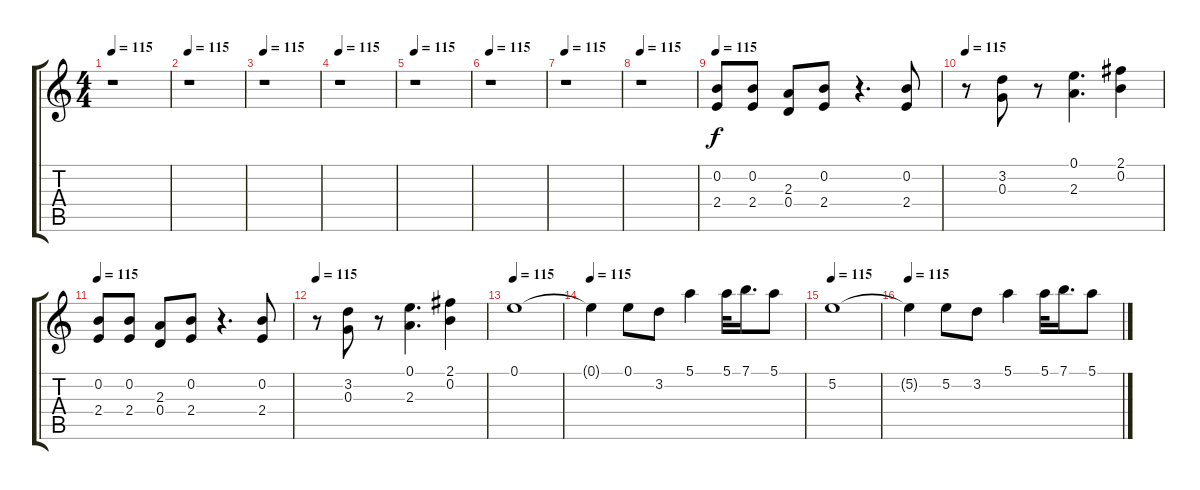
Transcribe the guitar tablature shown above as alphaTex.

\track "" {instrument overdrivenguitar}
\staff {score tabs}
\tuning (E4 B3 G3 D3 A2 E2) {hide}
\ts (4 4)
\tempo 115
\clef g2
\ks c
r.1{dy f instrument overdrivenguitar} |
\tempo 115
r.1 |
\tempo 115
r.1 |
\tempo 115
r.1 |
\tempo 115
r.1 |
\tempo 115
r.1 |
\tempo 115
r.1 |
\tempo 115
r.1 |
\tempo 115
(0.2 2.4).8 (0.2 2.4).8 (2.3 0.4).8 (0.2 2.4).8 r.4{d} (0.2 2.4).8 |
\tempo 115
r.8 (3.2 0.3).8 r.8 (0.1 2.3).4{d} (2.1 0.2).4 |
\tempo 115
(0.2 2.4).8 (0.2 2.4).8 (2.3 0.4).8 (0.2 2.4).8 r.4{d} (0.2 2.4).8 |
\tempo 115
r.8 (3.2 0.3).8 r.8 (0.1 2.3).4{d} (2.1 0.2).4 |
\tempo 115
0.1.1 |
\tempo 115
0.1{t}.4 0.1.8 3.2.8 5.1.4 5.1.32 7.1.16{d} 5.1.8 |
\tempo 115
5.2.1 |
\tempo 115
5.2{t}.4 5.2.8 3.2.8 5.1.4 5.1.32 7.1.16{d} 5.1.8
